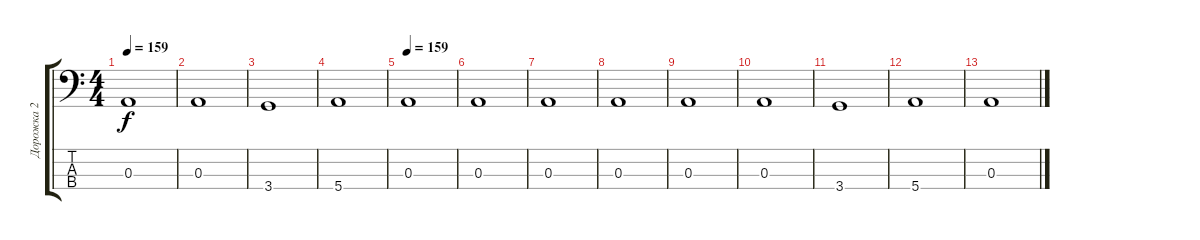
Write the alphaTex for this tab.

\track ("Дорожка 2" "Дорожка 2") {instrument electricbassfinger}
\staff {score tabs}
\tuning (G2 D2 A1 E1) {hide}
\ts (4 4)
\tempo 159
\clef f4
\ks c
0.3.1{dy f} |
0.3.1 |
3.4.1 |
5.4.1 |
\tempo 159
0.3.1 |
0.3.1 |
0.3.1 |
0.3.1 |
0.3.1 |
0.3.1 |
3.4.1 |
5.4.1 |
0.3.1
